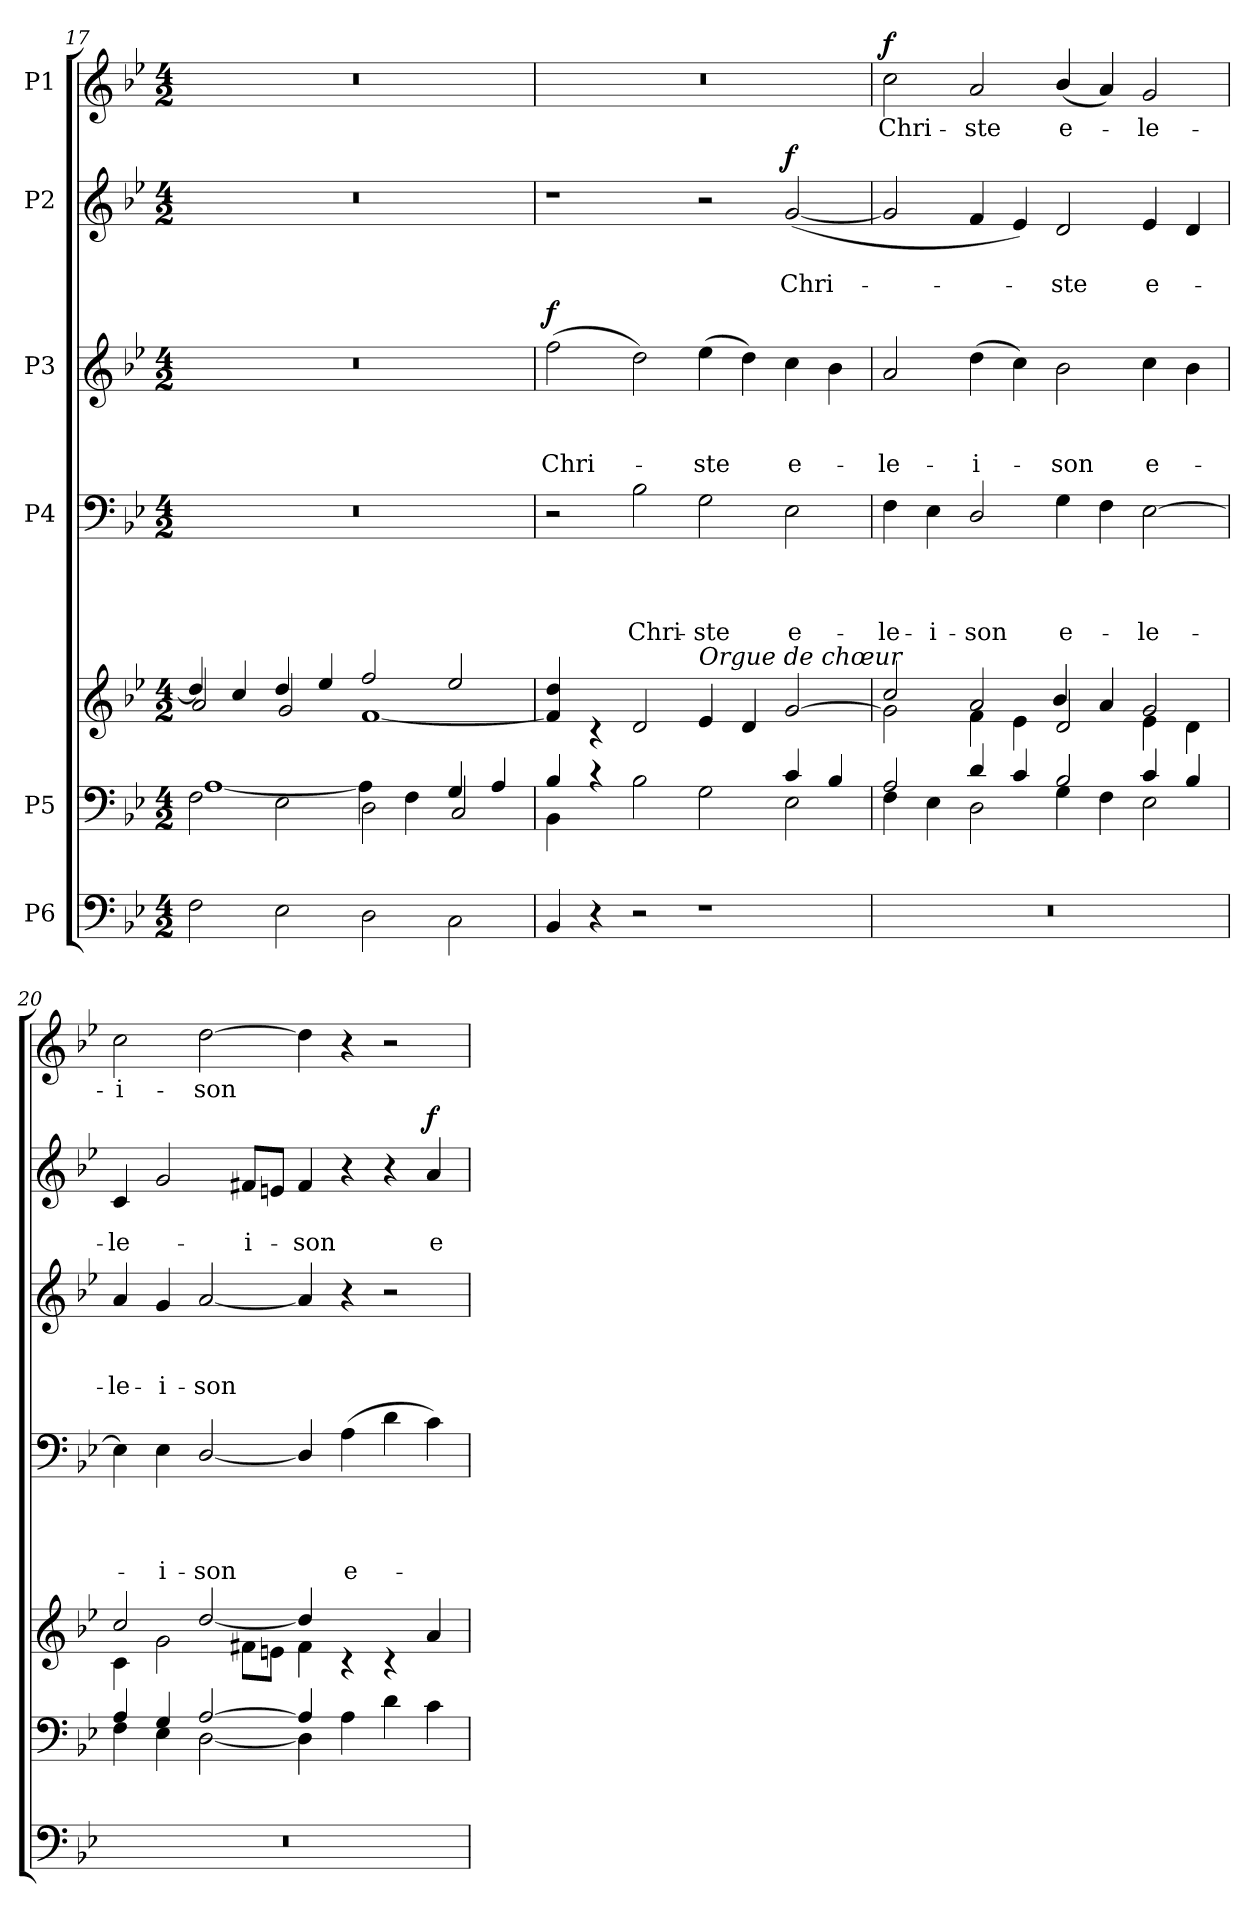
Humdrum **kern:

**kern	**kern	**kern	**kern	**text	**text	**text	**text	**kern	**text	**text	**text	**dynam	**kern	**text	**text	**dynam	**kern	**text	**dynam
*part6	*part5	*part5	*part4	*part4	*part4	*part4	*part4	*part3	*part3	*part3	*part3	*part3	*part2	*part2	*part2	*part2	*part1	*part1	*part1
*staff7	*staff6	*staff5	*staff4	*staff4	*staff4	*staff4	*staff4	*staff3	*staff3	*staff3	*staff3	*staff3	*staff2	*staff2	*staff2	*staff2	*staff1	*staff1	*staff1
*I"P6	*I"P5	*	*I"P4	*	*	*	*	*I"P3	*	*	*	*	*I"P2	*	*	*	*I"P1	*	*
!!LO:PB:g=z
*clefF4	*clefF4	*clefG2	*clefF4	*	*	*	*	*clefG2	*	*	*	*	*clefG2	*	*	*	*clefG2	*	*
*	*	*	*	*	*	*	*	*ITrd7c12	*	*	*	*	*	*	*	*	*	*	*
*k[b-e-]	*k[b-e-]	*k[b-e-]	*k[b-e-]	*	*	*	*	*k[b-e-]	*	*	*	*	*k[b-e-]	*	*	*	*k[b-e-]	*	*
*B-:	*B-:	*B-:	*B-:	*	*	*	*	*B-:	*	*	*	*	*B-:	*	*	*	*B-:	*	*
*M4/2	*M4/2	*M4/2	*M4/2	*	*	*	*	*M4/2	*	*	*	*	*M4/2	*	*	*	*M4/2	*	*
=17	=17	=17	=17	=17	=17	=17	=17	=17	=17	=17	=17	=17	=17	=17	=17	=17	=17	=17	=17
*	*^	*^	*	*	*	*	*	*	*	*	*	*	*	*	*	*	*	*	*
*	*	*	*	*^	*	*	*	*	*	*	*	*	*	*	*	*	*	*	*	*	*
!	!	!	!	!	!	!LO:N:vis=1	!	!	!	!	!LO:N:vis=1	!	!	!	!	!LO:N:vis=1	!	!	!	!LO:N:vis=1	!	!
2F\	2F\	[>1A	4dd/]	2a/	0ryy	0r	.	.	.	.	0r	.	.	.	.	0r	.	.	.	0r	.	.
.	.	.	4cc/	.	.	.	.	.	.	.	.	.	.	.	.	.	.	.	.	.	.	.
2E-\	2E-\	.	4dd/	2g/	.	.	.	.	.	.	.	.	.	.	.	.	.	.	.	.	.	.
.	.	.	4ee-/	.	.	.	.	.	.	.	.	.	.	.	.	.	.	.	.	.	.	.
2D\	2D\	4A\]	2ff/	[<1f	.	.	.	.	.	.	.	.	.	.	.	.	.	.	.	.	.	.
.	.	4F\	.	.	.	.	.	.	.	.	.	.	.	.	.	.	.	.	.	.	.	.
2C\	4G/	2C/	2ee-/	.	.	.	.	.	.	.	.	.	.	.	.	.	.	.	.	.	.	.
.	4A/	.	.	.	.	.	.	.	.	.	.	.	.	.	.	.	.	.	.	.	.	.
=18	=18	=18	=18	=18	=18	=18	=18	=18	=18	=18	=18	=18	=18	=18	=18	=18	=18	=18	=18	=18	=18	=18
!	!	!	!	!	!	!	!	!	!	!	!	!	!	!LO:LY:b	!LO:DY:a	!	!	!	!	!LO:N:vis=1	!	!
4BB-/	4B-/	4BB-\	0ryy	4f/] 4dd/	2ryy	2r	.	.	.	.	(>2f\	.	.	Chri-	f	1r	.	.	.	0r	.	.
4r	4rc	1ryy	.	4rc	.	.	.	.	.	.	.	.	.	.	.	.	.	.	.	.	.	.
!	!	!	!	!	!	!	!	!	!	!LO:LY:b	!	!	!	!	!	!	!	!	!	!	!	!
2r	2B-\	.	.	1.ryy	2d/	2B-\	.	.	.	Chri-	2d\)	.	.	.	.	.	.	.	.	.	.	.
!	!	!	!	!	!LO:TX:a:i:t=Orgue de chœur	!	!	!	!	!	!	!	!	!	!	!	!	!	!	!	!	!
!	!	!	!	!	!	!	!	!	!	!LO:LY:b	!	!	!	!LO:LY:b	!	!	!	!	!	!	!	!
1r	2G\	.	.	.	4e-/	2G\	.	.	.	-ste	(>4e-\	.	.	-ste	.	2r	.	.	.	.	.	.
.	.	4ryy	.	.	4d/	.	.	.	.	.	4d\)	.	.	.	.	.	.	.	.	.	.	.
!	!	!	!	!	!	!	!	!	!	!LO:LY:b	!	!	!	!LO:LY:b	!	!	!	!LO:LY:b	!LO:DY:a	!	!	!
.	4c/	2E-\	.	.	[<2g/	2E-\	.	.	.	e-	4c\	.	.	e-	.	(<[<2g/	.	Chri-	f	.	.	.
.	4B-/	.	.	.	.	.	.	.	.	.	4B-\	.	.	.	.	.	.	.	.	.	.	.
=19	=19	=19	=19	=19	=19	=19	=19	=19	=19	=19	=19	=19	=19	=19	=19	=19	=19	=19	=19	=19	=19	=19
!	!	!	!	!	!	!	!	!	!	!LO:LY:b	!	!	!	!LO:LY:b	!	!	!	!	!	!	!LO:LY:b	!LO:DY:a
0r	4F\	2A/	0ryy	2cc/	2g\]	4F\	.	.	.	-le-	2A/	.	.	-le-	.	2g/]	.	.	.	2cc\	Chri-	f
!	!	!	!	!	!	!	!	!	!	!LO:LY:b	!	!	!	!	!	!	!	!	!	!	!	!
.	4E-\	.	.	.	.	4E-\	.	.	.	-i-	.	.	.	.	.	.	.	.	.	.	.	.
!	!	!	!	!	!	!	!	!	!	!LO:LY:b	!	!	!	!LO:LY:b	!	!	!	!	!	!	!LO:LY:b	!
.	4d/	2D\	.	2a/	4f\	2D/	.	.	.	-son	(>4d\	.	.	-i-	.	4f/	.	.	.	2a/	-ste	.
.	4c/	.	.	.	4e-\	.	.	.	.	.	4c\)	.	.	.	.	4e-/)	.	.	.	.	.	.
!	!	!	!	!	!	!	!	!	!	!LO:LY:b	!	!	!	!LO:LY:b	!	!	!	!LO:LY:b	!	!	!LO:LY:b	!
.	4G\	2B-/	.	2d/	4b-/	4G\	.	.	.	e-	2B-\	.	.	-son	.	2d/	.	-ste	.	(<4b-/	e-	.
.	4F\	.	.	.	4a/	4F\	.	.	.	.	.	.	.	.	.	.	.	.	.	4a/)	.	.
!	!	!	!	!	!	!	!	!	!	!LO:LY:b	!	!	!	!LO:LY:b	!	!	!	!LO:LY:b	!	!	!LO:LY:b	!
.	4c/	2E-\	.	2g/	4e-\	[>2E-\	.	.	.	-le-	4c\	.	.	e-	.	4e-/	.	e-	.	2g/	-le-	.
.	4B-/	.	.	.	4d\	.	.	.	.	.	4B-\	.	.	.	.	4d/	.	.	.	.	.	.
!!LO:LB:g=z
=20	=20	=20	=20	=20	=20	=20	=20	=20	=20	=20	=20	=20	=20	=20	=20	=20	=20	=20	=20	=20	=20	=20
!	!	!	!	!	!	!	!	!	!	!	!	!	!	!LO:LY:b	!	!	!	!LO:LY:b	!	!	!LO:LY:b	!
0r	4A/	4F\	0ryy	2cc/	4c\	4E-\]	.	.	.	.	4A/	.	.	-le-	.	4c/	.	-le-	.	2cc\	-i-	.
!	!	!	!	!	!	!	!	!	!	!LO:LY:b	!	!	!	!LO:LY:b	!	!	!	!	!	!	!	!
.	4G/	4E-\	.	.	2g\	4E-\	.	.	.	-i-	4G/	.	.	-i-	.	2g/	.	.	.	.	.	.
!	!	!	!	!	!	!	!	!	!	!LO:LY:b	!	!	!	!LO:LY:b	!	!	!	!	!	!	!LO:LY:b	!
.	[>2A/	[<2D\	.	[>2dd/	.	[<2D/	.	.	.	-son	[<2A/	.	.	-son	.	.	.	.	.	[>2dd\	-son	.
!	!	!	!	!	!	!	!	!	!	!	!	!	!	!	!	!	!	!LO:LY:b	!	!	!	!
.	.	.	.	.	8f#X\L	.	.	.	.	.	.	.	.	.	.	8f#X/L	.	-i-	.	.	.	.
.	.	.	.	.	8en\J	.	.	.	.	.	.	.	.	.	.	8en/J	.	.	.	.	.	.
!	!	!	!	!	!	!	!	!	!	!	!	!	!	!	!	!	!	!LO:LY:b	!	!	!	!
.	4A/]	4D\]	.	4dd/]	4f#\	4D/]	.	.	.	.	4A/]	.	.	.	.	4f#/	.	-son	.	4dd\]	.	.
!	!	!	!	!	!	!	!	!	!	!LO:LY:b	!	!	!	!	!	!	!	!	!	!	!	!
.	4A\	2.ryy	.	4rc	2.ryy	(>4A\	.	.	.	e-	4r	.	.	.	.	4r	.	.	.	4r	.	.
.	4d\	.	.	4rc	.	4d\	.	.	.	.	2r	.	.	.	.	4r	.	.	.	2r	.	.
!	!	!	!	!	!	!	!	!	!	!	!	!	!	!	!	!	!	!LO:LY:b	!LO:DY:a	!	!	!
.	4c\	.	.	4a/	.	4c\)	.	.	.	.	.	.	.	.	.	4a/	.	e-	f	.	.	.
*	*v	*v	*	*	*	*	*	*	*	*	*	*	*	*	*	*	*	*	*	*	*	*
*	*	*v	*v	*v	*	*	*	*	*	*	*	*	*	*	*	*	*	*	*	*	*
=	=	=	=	=	=	=	=	=	=	=	=	=	=	=	=	=	=	=	=
*-	*-	*-	*-	*-	*-	*-	*-	*-	*-	*-	*-	*-	*-	*-	*-	*-	*-	*-	*-
